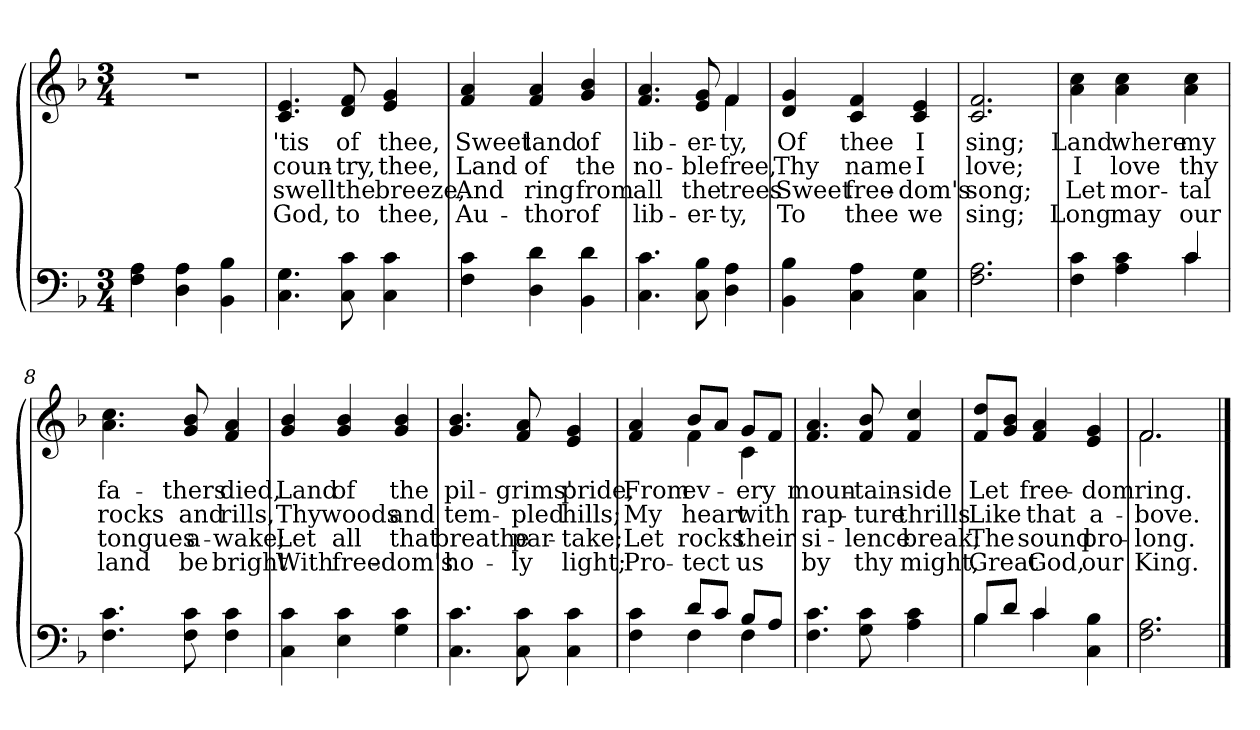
**kern	**kern	**text	**text	**text	**text
*part2	*part1	*part1	*part1	*part1	*part1
*staff2	*staff1	*staff1	*staff1	*staff1	*staff1
*clefF4	*clefG2	*	*	*	*
*k[b-]	*k[b-]	*	*	*	*
*F:	*F:	*	*	*	*
*M3/4	*M3/4	*	*	*	*
=1	=1	=1	=1	=1	=1
4F\ 4A\	2.r	.	.	.	.
4D\ 4A\	.	.	.	.	.
4BB-\ 4B-\	.	.	.	.	.
=2	=2	=2	=2	=2	=2
4.C\ 4.G\	4.c/ 4.e/	'tis	coun-	swell	God,
8C\ 8c\	8d/ 8f/	of	-try,	the	to
4C\ 4c\	4e/ 4g/	thee,	thee,	breeze,	thee,
=3	=3	=3	=3	=3	=3
4F\ 4c\	4f/ 4a/	Sweet	Land	And	Au-
4D\ 4d\	4f/ 4a/	land	of	ring	-thor
4BB-\ 4d\	4g/ 4b-/	of	the	from	of
=4	=4	=4	=4	=4	=4
*	*^	*	*	*	*
4.C\ 4.c\	4.f/ 4.a/	2ryy	lib-	no-	all	lib-
8C\ 8B-\	8e/ 8g/	.	-er-	-ble	the	-er-
4D\ 4A\	4f\	4f/	-ty,	free,	trees	-ty,
*	*v	*v	*	*	*	*
!!LO:LB:g=z
=5	=5	=5	=5	=5	=5
4BB-\ 4B-\	4d/ 4g/	Of	Thy	Sweet	To
4C\ 4A\	4c/ 4f/	thee	name	free-	thee
4C\ 4G\	4c/ 4e/	I	I	-dom's	we
=6	=6	=6	=6	=6	=6
2.F\ 2.A\	2.c/ 2.f/	sing;	love;	song;	sing;
=7	=7	=7	=7	=7	=7
*^	*	*	*	*	*
4F\ 4c\	2ryy	4a\ 4cc\	Land	I	Let	Long
4A\ 4c\	.	4a\ 4cc\	where	love	mor-	may
4c\	4c/	4a\ 4cc\	my	thy	-tal	our
*v	*v	*	*	*	*	*
=8	=8	=8	=8	=8	=8
4.F\ 4.c\	4.a\ 4.cc\	fa-	rocks	tongues	land
8F\ 8c\	8g/ 8b-/	-thers	and	a-	be
4F\ 4c\	4f/ 4a/	died,	rills,	-wake;	bright
=9	=9	=9	=9	=9	=9
4C\ 4c\	4g/ 4b-/	Land	Thy	Let	With
4E\ 4c\	4g/ 4b-/	of	woods	all	free-
4G\ 4c\	4g/ 4b-/	the	and	that	-dom's
!!LO:LB:g=z
=10	=10	=10	=10	=10	=10
4.C\ 4.c\	4.g/ 4.b-/	pil-	tem-	breathe	ho-
8C\ 8c\	8f/ 8a/	-grims'	-pled	par-	-ly
4C\ 4c\	4e/ 4g/	pride,	hills;	-take;	light;
=11	=11	=11	=11	=11	=11
*^	*^	*	*	*	*
4F\ 4c\	4ryy	4f/ 4a/	4ryy	From	My	Let	Pro-
8d/L	4F\	8b-/L	4f\	ev-	heart	rocks	-tect
8c/J	.	8a/J	.	.	.	.	.
8B-/L	4F\	8g/L	4c\	-ery	with	their	us
8A/J	.	8f/J	.	.	.	.	.
*v	*v	*	*	*	*	*	*
*	*v	*v	*	*	*	*
=12	=12	=12	=12	=12	=12
4.F\ 4.c\	4.f/ 4.a/	moun-	rap-	si-	by
8G\ 8c\	8f/ 8b-/	-tain-	-ture	-lence	thy
4A\ 4c\	4f/ 4cc/	-side	thrills	break;	might,
=13	=13	=13	=13	=13	=13
*^	*	*	*	*	*
8B-/L	4B-\	8f/ 8dd/L	Let	Like	The	Great
8d/J	.	8g/ 8b-/J	.	.	.	.
4c\	4c/	4f/ 4a/	free-	that	sound	God,
4C\ 4B-\	4ryy	4e/ 4g/	-dom	a-	pro-	our
*v	*v	*	*	*	*	*
=14	=14	=14	=14	=14	=14
*	*^	*	*	*	*
2.F\ 2.A\	2.f\	2.f/	ring.	-bove.	-long.	King.
*	*v	*v	*	*	*	*
==	==	==	==	==	==
*-	*-	*-	*-	*-	*-
